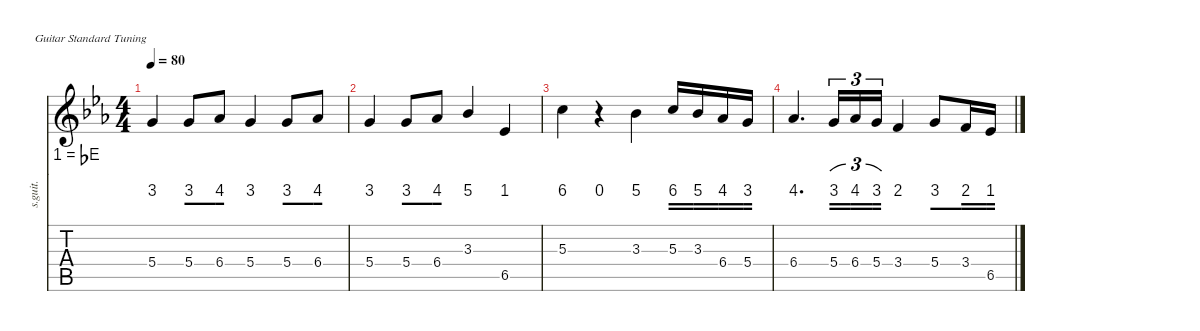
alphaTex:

\defaultSystemsLayout 4
\hideDynamics
\bracketExtendMode nobrackets
\track ("Steel Guitar" "s.guit.") {instrument acousticguitarsteel}
\staff {score tabs numbered}
\tuning (E4 B3 G3 D3 A2 E2)
\ts (4 4)
\tempo 80
\clef g2
\ks eb
5.4{acc forcenatural}.4{dy mf instrument acousticguitarsteel beam Up} 5.4{acc forcenatural}.8{beam Up} 6.4{acc b}.8{beam Up} 5.4{acc forcenatural}.4{beam Up} 5.4{acc forcenatural}.8{beam Up} 6.4{acc b}.8{beam Up} |
5.4{acc forcenatural}.4{beam Up} 5.4{acc forcenatural}.8{beam Up} 6.4{acc b}.8{beam Up} 3.3{acc b}.4{beam Up} 6.5{acc b}.4{beam Up} |
5.3{acc forcenatural}.4{beam Down} r.4{beam Down} 3.3{acc b}.4{beam Down} 5.3{acc forcenatural}.16{beam Up} 3.3{acc b}.16{beam Up} 6.4{acc b}.16{beam Up} 5.4{acc forcenatural}.16{beam Up} |
6.4{acc b}.4{d beam Up} 5.4{acc forcenatural}.16{tu (3 2) beam Up} 6.4{acc b}.16{tu (3 2) beam Up} 5.4{acc forcenatural}.16{tu (3 2) beam Up} 3.4{acc forcenatural}.4{beam Up} 5.4{acc forcenatural}.8{beam Up} 3.4{acc forcenatural}.16{beam Up} 6.5{acc b}.16{beam Up}
